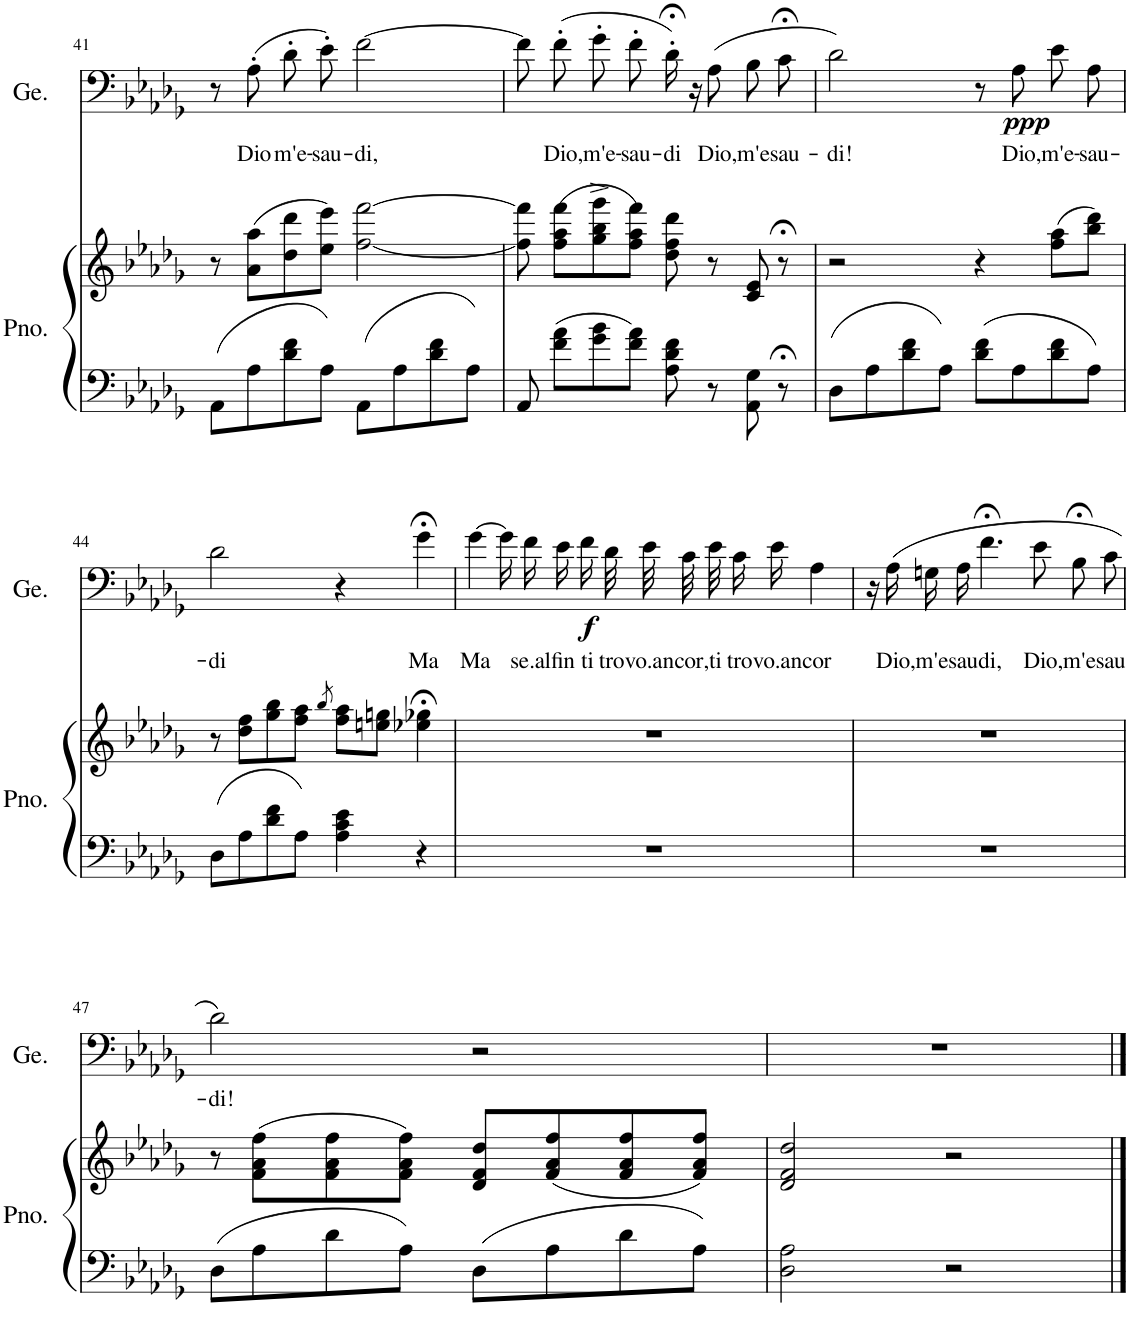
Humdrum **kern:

**kern	**kern	**kern	**text	**dynam
*part2	*part2	*part1	*part1	*part1
*staff3	*staff2	*staff1	*staff1	*staff1
*I"Piano	*	*I"Germont	*	*
*I'Pno.	*	*I'Ge.	*	*
!!LO:PB:g=z
*clefF4	*clefG2	*clefF4	*	*
*k[b-e-a-d-g-]	*k[b-e-a-d-g-]	*k[b-e-a-d-g-]	*	*
=41	=41	=41	=41	=41
8AA-\L	8r	8r	.	.
!	!	!	!LO:LY:b	!
8A-\	(8a-\ 8aa-\L	(8A-'\	Dio	.
!	!	!	!LO:LY:b	!
8d-\ 8f\	8dd-\ 8ddd-\	8d-'\	m'e-	.
!	!	!	!LO:LY:b	!
8A-\J	8ee-\ 8eee-\J)	8e-'\)	-sau-	.
!	!	!	!LO:LY:b	!
8AA-\L	[2ff\ [2fff\	[2f\	-di,	.
8A-\	.	.	.	.
8d-\ 8f\	.	.	.	.
8A-\J	.	.	.	.
=42	=42	=42	=42	=42
8AA-/	8ff\] 8fff\]	8f\]	.	.
!	!	!	!LO:LY:b	!
8f\ 8a-\L	(8ff\ 8aa-\ 8fff\L	(8f'\	Dio,	.
!	!	!	!LO:LY:b	!
8g-\ 8b-\	8gg-\^ 8bb-\^ 8ggg-\^	8g-'\	m'e-	.
!	!	!	!LO:LY:b	!
8f\ 8a-\J	8ff\ 8aa-\ 8fff\J)	8f'\	-sau-	.
!	!	!	!LO:LY:b	!
8A-\ 8d-\ 8f\	8dd-\ 8ff\ 8ddd-\	16d-;<'\)	-di	.
.	.	16r	.	.
!	!	!	!LO:LY:b	!LO:DY:b
8r	8r	(8A-\	Dio,	ppp
!	!	!	!LO:LY:b	!
8AA-\ 8G-\	8c/ 8e-/	8B-\	m'e-	.
!	!	!	!LO:LY:b	!
8r;<	8r;<	8c;<\	-sau-	.
=43	=43	=43	=43	=43
!	!	!	!LO:LY:b	!
8D-\L	2r	2d-\)	-di!	.
8A-\	.	.	.	.
8d-\ 8f\	.	.	.	.
8A-\J	.	.	.	.
8d-\ 8f\L	4r	8r	.	.
!	!	!	!LO:LY:b	!
8A-\	.	8A-\	Dio,	.
!	!	!	!LO:LY:b	!
8d-\ 8f\	(8ff\ 8aa-\L	8e-\	m'e-	.
!	!	!	!LO:LY:b	!
8A-\J	8bb-\ 8ddd-\J)	8A-\	-sau-	.
!!LO:LB:g=z
=44	=44	=44	=44	=44
!	!	!	!LO:LY:b	!
8D-\L	8r	2d-\	-di	.
8A-\	8dd-\ 8ff\L	.	.	.
8d-\ 8f\	8gg-\ 8bb-\	.	.	.
8A-\J	8ff\ 8aa-\J	.	.	.
.	8qbb-/	.	.	.
4A-\ 4c\ 4e-\	8ff\ 8aa-\L	4r	.	.
.	8een\ 8ggn\J	.	.	.
!	!	!	!LO:LY:b	!
4r	4ee-X\;< 4gg-X\;<	4g-;<\	Ma	.
=45	=45	=45	=45	=45
!	!	!	!LO:LY:b	!LO:DY:b
1r	1r	[4g-\	Ma	f
.	.	16g-\]	.	.
!	!	!	!LO:LY:b	!
.	.	16f\	se.al	.
!	!	!	!LO:LY:b	!
.	.	16e-\	fin	.
!	!	!	!LO:LY:b	!
.	.	16f\	ti	.
!	!	!	!LO:LY:b	!
.	.	32d-\	tro-	.
!	!	!	!LO:LY:b	!
.	.	32e-\	-vo.an	.
!	!	!	!LO:LY:b	!
.	.	32c\	cor,	.
!	!	!	!LO:LY:b	!
.	.	32e-\	ti	.
!	!	!	!LO:LY:b	!
.	.	16c\	tro-	.
!	!	!	!LO:LY:b	!
.	.	16e-\	-vo.an	.
!	!	!	!LO:LY:b	!
.	.	4A-\	cor	.
=46	=46	=46	=46	=46
1r	1r	16r	.	.
!	!	!	!LO:LY:b	!
.	.	(16A-\	Dio,	.
!	!	!	!LO:LY:b	!
.	.	16Gn\	m'e-	.
!	!	!	!LO:LY:b	!
.	.	16A-\	-sau-	.
!	!	!	!LO:LY:b	!
.	.	4.f;<\	-di,	.
!	!	!	!LO:LY:b	!
.	.	8e-\	Dio,	.
!	!	!	!LO:LY:b	!
.	.	8B-;<\	m'e-	.
!	!	!	!LO:LY:b	!
.	.	8c\	-sau-	.
!!LO:LB:g=z
=47	=47	=47	=47	=47
!	!	!	!LO:LY:b	!
8D-\L	8r	2d-\)	-di!	.
8A-\	(8f\ 8a-\ 8ff\L	.	.	.
8d-\	8f\ 8a-\ 8ff\	.	.	.
8A-\J	8f\ 8a-\ 8ff\J)	.	.	.
8D-\L	8d-/ 8f/ 8dd-/L	2r	.	.
8A-\	(8f/ 8a-/ 8ff/	.	.	.
8d-\	8f/ 8a-/ 8ff/	.	.	.
8A-\J	8f/ 8a-/ 8ff/J)	.	.	.
=48	=48	=48	=48	=48
2D-\ 2A-\	2d-/ 2f/ 2dd-/	1r	.	.
2r	2r	.	.	.
==	==	==	==	==
*-	*-	*-	*-	*-
